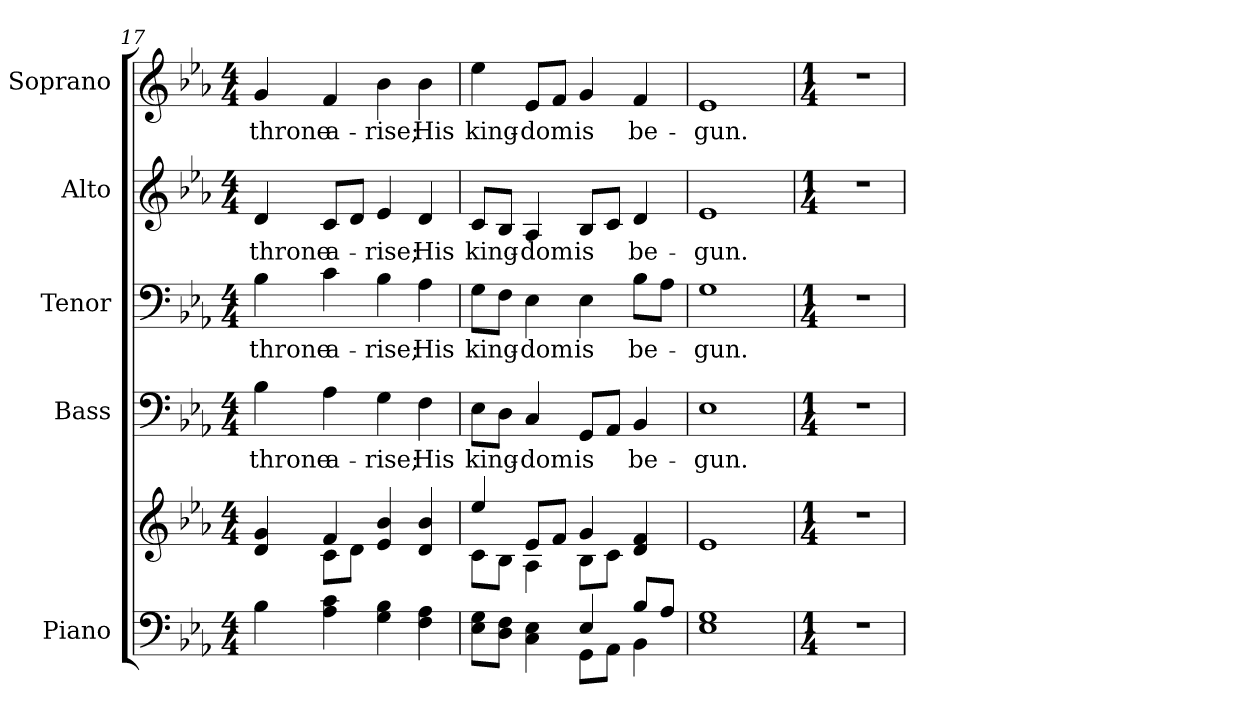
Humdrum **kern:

**kern	**kern	**kern	**text	**kern	**text	**kern	**text	**kern	**text
*part5	*part5	*part4	*part4	*part3	*part3	*part2	*part2	*part1	*part1
*staff6	*staff5	*staff4	*staff4	*staff3	*staff3	*staff2	*staff2	*staff1	*staff1
*I"Piano	*	*I"Bass	*	*I"Tenor	*	*I"Alto	*	*I"Soprano	*
*I'Pno.	*	*I'B.	*	*I'T.	*	*I'A.	*	*I'S.	*
*clefF4	*clefG2	*clefF4	*	*clefF4	*	*clefG2	*	*clefG2	*
*k[b-e-a-]	*k[b-e-a-]	*k[b-e-a-]	*	*k[b-e-a-]	*	*k[b-e-a-]	*	*k[b-e-a-]	*
*E-:	*E-:	*E-:	*	*E-:	*	*E-:	*	*E-:	*
*M4/4	*M4/4	*M4/4	*	*M4/4	*	*M4/4	*	*M4/4	*
=17	=17	=17	=17	=17	=17	=17	=17	=17	=17
*	*^	*	*	*	*	*	*	*	*
!	!	!	!	!LO:LY:b:color=#000000	!	!	!	!	!	!
!	!	!	!	!	!	!LO:LY:b:color=#000000	!	!	!	!
!	!	!	!	!	!	!	!	!LO:LY:b:color=#000000	!	!
!	!	!	!	!	!	!	!	!	!	!LO:LY:b:color=#000000
4B-i\	4di/ 4gi	4ryy	4B-i\	throne	4B-i\	throne	4di/	throne	4gi/	throne
!	!	!	!	!LO:LY:b:color=#000000	!	!	!	!	!	!
!	!	!	!	!	!	!LO:LY:b:color=#000000	!	!	!	!
!	!	!	!	!	!	!	!	!LO:LY:b:color=#000000	!	!
!	!	!	!	!	!	!	!	!	!	!LO:LY:b:color=#000000
4A-i\ 4ci	4fi/	8ci\L	4A-i\	a-	4ci\	a-	8ci/L	a-	4fi/	a-
.	.	8di\J	.	.	.	.	8di/J	.	.	.
!	!	!	!	!LO:LY:b:color=#000000	!	!	!	!	!	!
!	!	!	!	!	!	!LO:LY:b:color=#000000	!	!	!	!
!	!	!	!	!	!	!	!	!LO:LY:b:color=#000000	!	!
!	!	!	!	!	!	!	!	!	!	!LO:LY:b:color=#000000
4Gi\ 4B-i	4e-i/ 4b-i	2ryy	4Gi\	-rise;	4B-i\	-rise;	4e-i/	-rise;	4b-i\	-rise;
!	!	!	!	!LO:LY:b:color=#000000	!	!	!	!	!	!
!	!	!	!	!	!	!LO:LY:b:color=#000000	!	!	!	!
!	!	!	!	!	!	!	!	!LO:LY:b:color=#000000	!	!
!	!	!	!	!	!	!	!	!	!	!LO:LY:b:color=#000000
4Fi\ 4A-i	4di/ 4b-i	.	4Fi\	His	4A-i\	His	4di/	His	4b-i\	His
!!LO:PB:g=z
=18	=18	=18	=18	=18	=18	=18	=18	=18	=18	=18
*^	*	*	*	*	*	*	*	*	*	*
!	!	!	!	!	!LO:LY:b:color=#000000	!	!	!	!	!	!
!	!	!	!	!	!	!	!LO:LY:b:color=#000000	!	!	!	!
!	!	!	!	!	!	!	!	!	!LO:LY:b:color=#000000	!	!
!	!	!	!	!	!	!	!	!	!	!	!LO:LY:b:color=#000000
8E-i\ 8GiL	2ryy	4ee-i/	8ci\L	8E-i\L	king-	8Gi\L	king-	8ci/L	king-	4ee-i\	king-
8Di\ 8FiJ	.	.	8B-i\J	8Di\J	.	8Fi\J	.	8B-i/J	.	.	.
!	!	!	!	!	!LO:LY:b:color=#000000	!	!	!	!	!	!
!	!	!	!	!	!	!	!LO:LY:b:color=#000000	!	!	!	!
!	!	!	!	!	!	!	!	!	!LO:LY:b:color=#000000	!	!
!	!	!	!	!	!	!	!	!	!	!	!LO:LY:b:color=#000000
4Ci\ 4E-i	.	8e-i/L	4A-i\	4Ci/	-dom	4E-i\	-dom	4A-i/	-dom	8e-i/L	-dom
.	.	8fi/J	.	.	.	.	.	.	.	8fi/J	.
!	!	!	!	!	!LO:LY:b:color=#000000	!	!	!	!	!	!
!	!	!	!	!	!	!	!LO:LY:b:color=#000000	!	!	!	!
!	!	!	!	!	!	!	!	!	!LO:LY:b:color=#000000	!	!
!	!	!	!	!	!	!	!	!	!	!	!LO:LY:b:color=#000000
4E-i/	8GGi\L	4gi/	8B-i\L	8GGi/L	is	4E-i\	is	8B-i/L	is	4gi/	is
.	8AA-i\J	.	8ci\J	8AA-i/J	.	.	.	8ci/J	.	.	.
!	!	!	!	!	!LO:LY:b:color=#000000	!	!	!	!	!	!
!	!	!	!	!	!	!	!LO:LY:b:color=#000000	!	!	!	!
!	!	!	!	!	!	!	!	!	!LO:LY:b:color=#000000	!	!
!	!	!	!	!	!	!	!	!	!	!	!LO:LY:b:color=#000000
8B-i/L	4BB-i\	4di/ 4fi	4ryy	4BB-i/	be-	8B-i\L	be-	4di/	be-	4fi/	be-
8A-i/J	.	.	.	.	.	8A-i\J	.	.	.	.	.
*v	*v	*	*	*	*	*	*	*	*	*	*
*	*v	*v	*	*	*	*	*	*	*	*
=19	=19	=19	=19	=19	=19	=19	=19	=19	=19
!	!	!	!LO:LY:b:color=#000000	!	!	!	!	!	!
!	!	!	!	!	!LO:LY:b:color=#000000	!	!	!	!
!	!	!	!	!	!	!	!LO:LY:b:color=#000000	!	!
!	!	!	!	!	!	!	!	!	!LO:LY:b:color=#000000
1E-i 1Gi	1e-i	1E-i	-gun.	1Gi	-gun.	1e-i	-gun.	1e-i	-gun.
!!LO:PB:g=z
=20	=20	=20	=20	=20	=20	=20	=20	=20	=20
*M1/4	*M1/4	*M1/4	*	*M1/4	*	*M1/4	*	*M1/4	*
!LO:N:vis=1	!LO:N:vis=1	!LO:N:vis=1	!	!LO:N:vis=1	!	!LO:N:vis=1	!	!LO:N:vis=1	!
4r	4r	4r	.	4r	.	4r	.	4r	.
=	=	=	=	=	=	=	=	=	=
*-	*-	*-	*-	*-	*-	*-	*-	*-	*-
